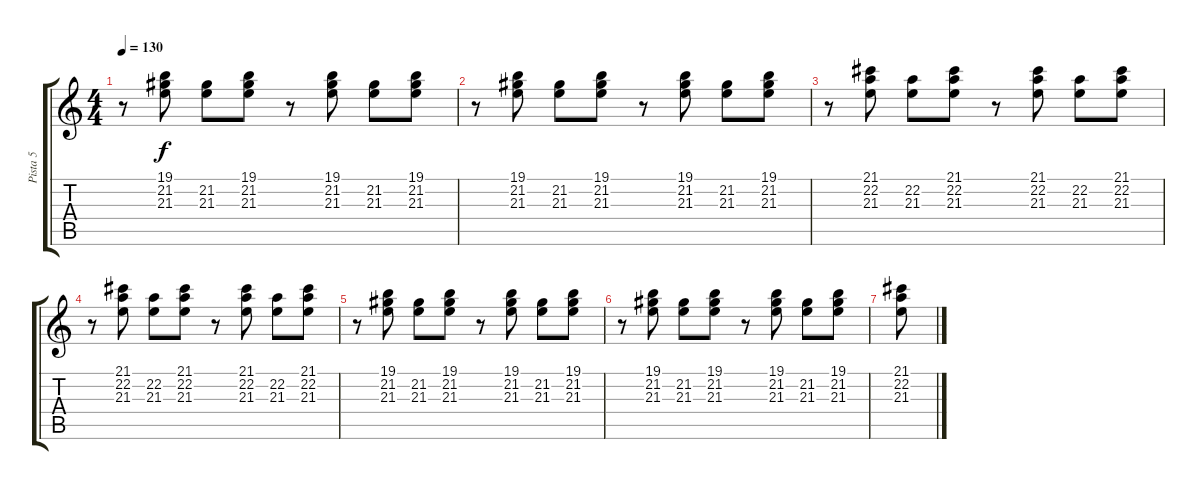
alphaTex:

\track ("Pista 5" "Pista 5") {instrument acousticgrandpiano}
\staff {score tabs}
\tuning (E4 B3 G3 D3 A2 E2) {hide}
\ts (4 4)
\tempo 130
\clef g2
\ks c
r.8{dy f} (19.1 21.2 21.3).8 (21.2 21.3).8 (19.1 21.2 21.3).8 r.8 (19.1 21.2 21.3).8 (21.2 21.3).8 (19.1 21.2 21.3).8 |
r.8 (19.1 21.2 21.3).8 (21.2 21.3).8 (19.1 21.2 21.3).8 r.8 (19.1 21.2 21.3).8 (21.2 21.3).8 (19.1 21.2 21.3).8 |
r.8 (21.1 22.2 21.3).8 (22.2 21.3).8 (21.1 22.2 21.3).8 r.8 (21.1 22.2 21.3).8 (22.2 21.3).8 (21.1 22.2 21.3).8 |
r.8 (21.1 22.2 21.3).8 (22.2 21.3).8 (21.1 22.2 21.3).8 r.8 (21.1 22.2 21.3).8 (22.2 21.3).8 (21.1 22.2 21.3).8 |
r.8 (19.1 21.2 21.3).8 (21.2 21.3).8 (19.1 21.2 21.3).8 r.8 (19.1 21.2 21.3).8 (21.2 21.3).8 (19.1 21.2 21.3).8 |
r.8 (19.1 21.2 21.3).8 (21.2 21.3).8 (19.1 21.2 21.3).8 r.8 (19.1 21.2 21.3).8 (21.2 21.3).8 (19.1 21.2 21.3).8 |
(21.1 22.2 21.3).8
